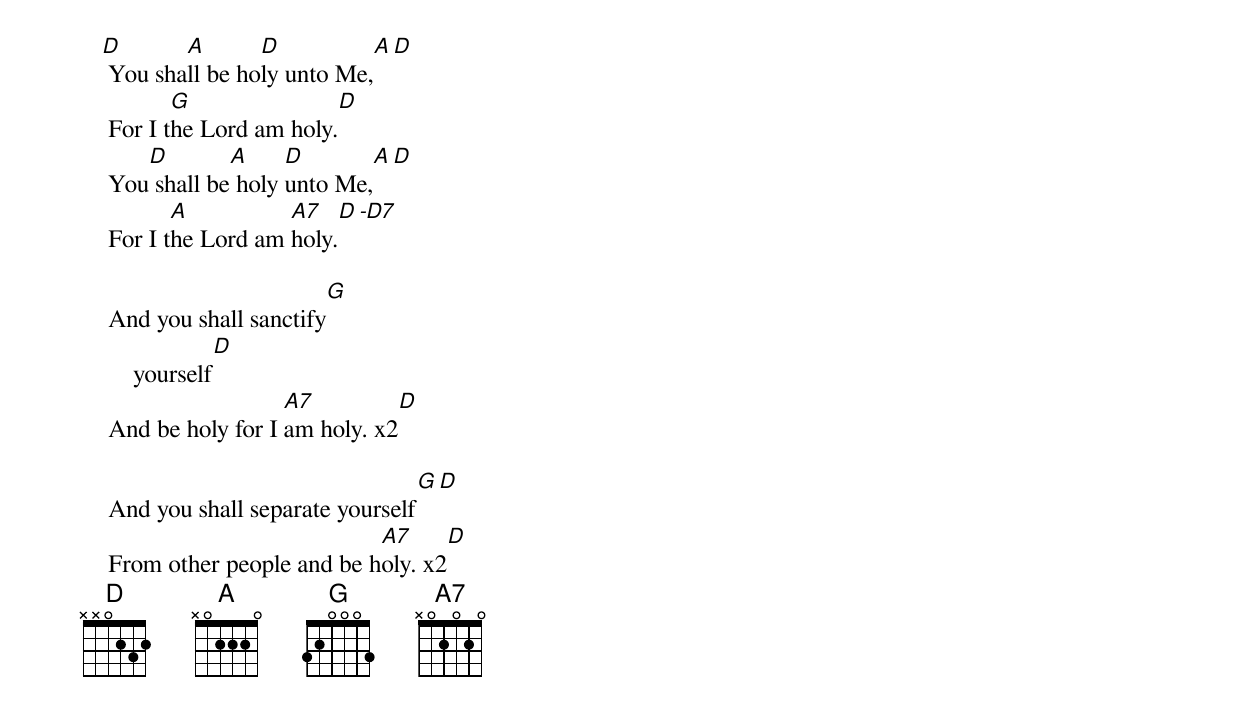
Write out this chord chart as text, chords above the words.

   D       A       D           A           D
    You shall be holy unto Me,
           G                            D
    For I the Lord am holy.
       D        A     D            A          D
    You shall be holy unto Me,
           A          A7             D -D7
    For I the Lord am holy.

                                   G
    And you shall sanctify
                  D
        yourself
                      A7                      D
    And be holy for I am holy. x2

                                   G                       D
    And you shall separate yourself
                              A7                         D
    From other people and be holy. x2
